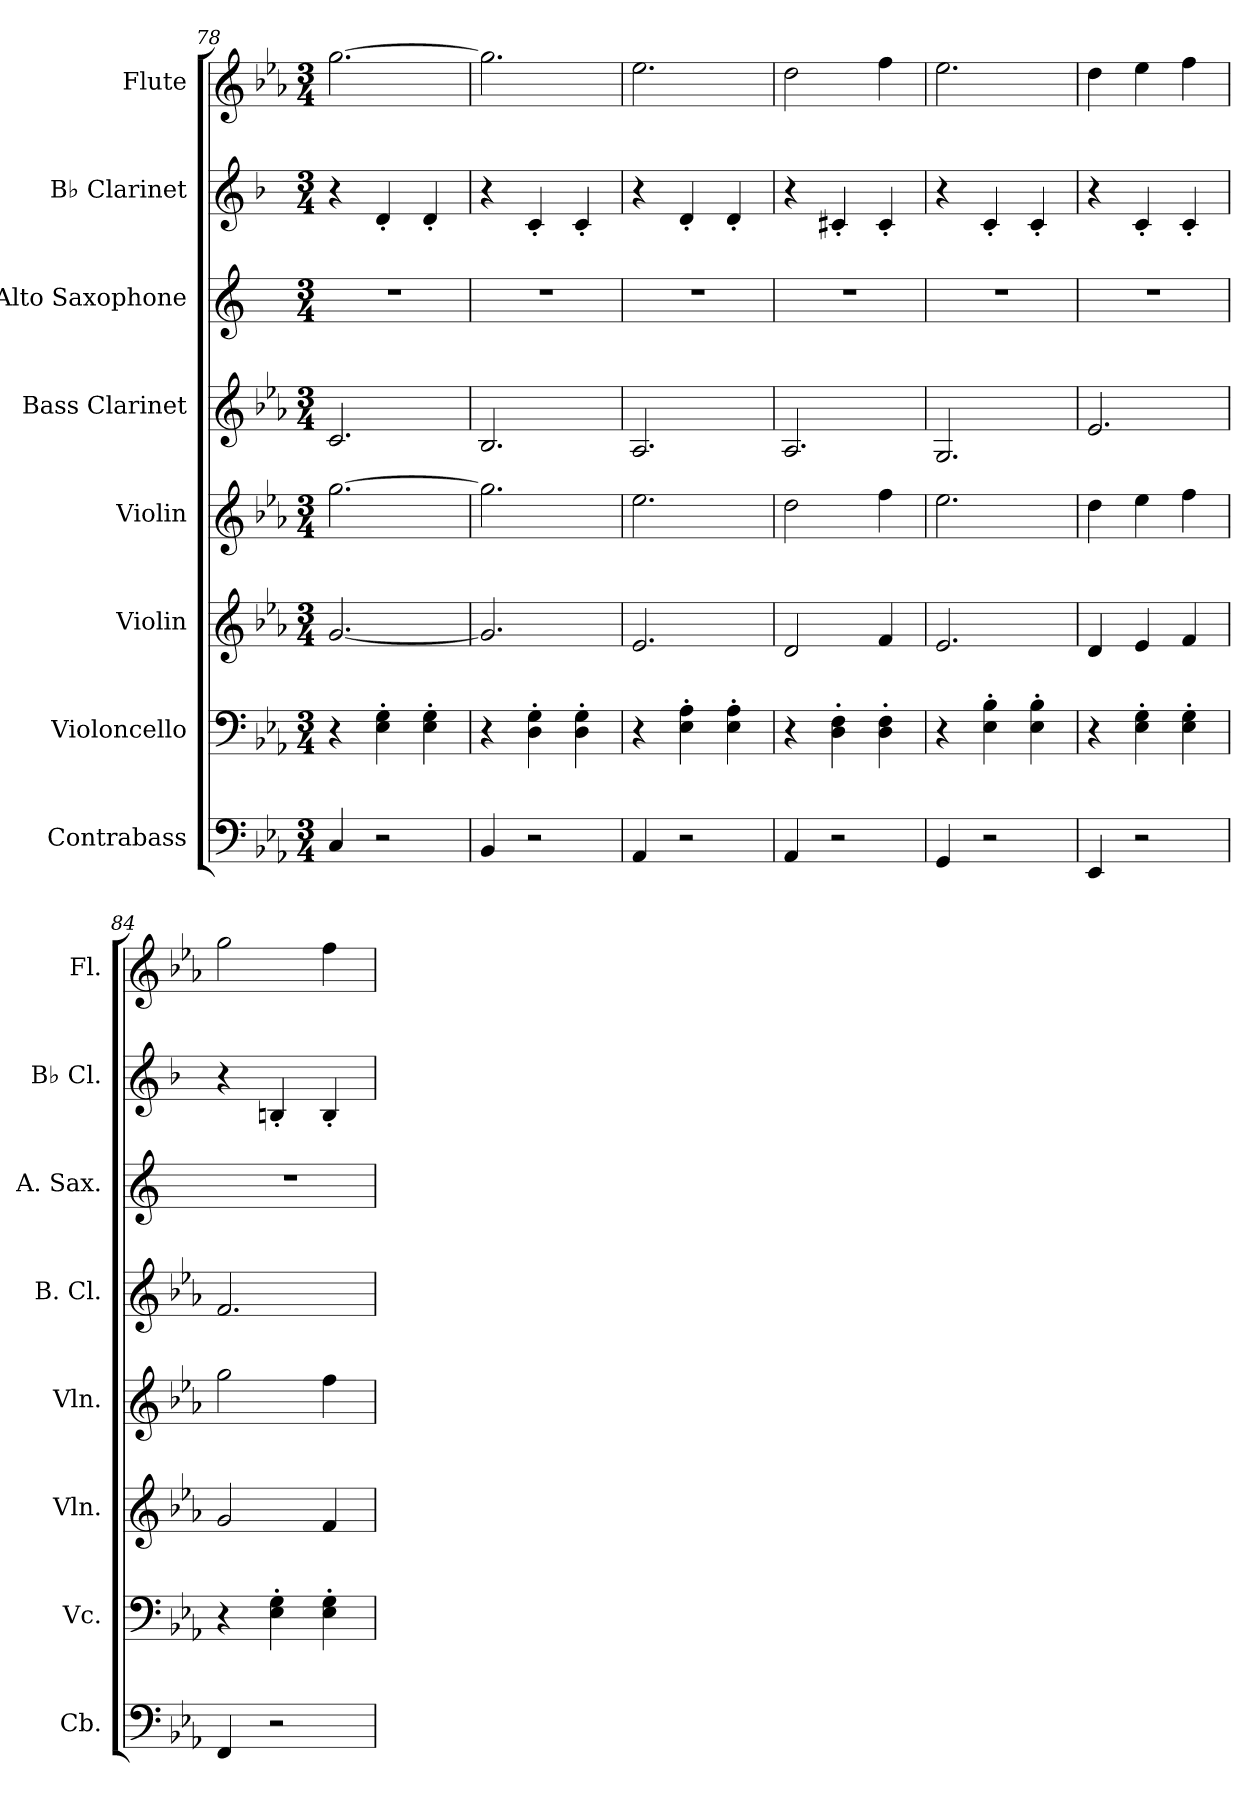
**kern	**kern	**kern	**kern	**kern	**kern	**kern	**kern
*part8	*part7	*part6	*part5	*part4	*part3	*part2	*part1
*staff8	*staff7	*staff6	*staff5	*staff4	*staff3	*staff2	*staff1
*I"Contrabass	*I"Violoncello	*I"Violin	*I"Violin	*I"Bass Clarinet	*I"Alto Saxophone	*I"B♭ Clarinet	*I"Flute
*I'Cb.	*I'Vc.	*I'Vln.	*I'Vln.	*I'B. Cl.	*I'A. Sax.	*I'B♭ Cl.	*I'Fl.
*clefF4	*clefF4	*clefG2	*clefG2	*clefG2	*clefG2	*clefG2	*clefG2
*ITrd7c12	*	*	*	*ITrd8c14	*ITrd5c9	*ITrd1c2	*
*k[b-e-a-]	*k[b-e-a-]	*k[b-e-a-]	*k[b-e-a-]	*k[b-e-a-]	*k[b-e-a-]	*k[b-e-a-]	*k[b-e-a-]
*M3/4	*M3/4	*M3/4	*M3/4	*M3/4	*M3/4	*M3/4	*M3/4
=78	=78	=78	=78	=78	=78	=78	=78
4CC/	4r	[2.g/	[2.gg\	2.C/	2.r	4r	[2.gg\
2r	4E-\' 4G\'	.	.	.	.	4c'/	.
.	4E-\' 4G\'	.	.	.	.	4c'/	.
=79	=79	=79	=79	=79	=79	=79	=79
4BBB-/	4r	2.g/]	2.gg\]	2.BB-/	2.r	4r	2.gg\]
2r	4D\' 4G\'	.	.	.	.	4B-'/	.
.	4D\' 4G\'	.	.	.	.	4B-'/	.
=80	=80	=80	=80	=80	=80	=80	=80
4AAA-/	4r	2.e-/	2.ee-\	2.AA-/	2.r	4r	2.ee-\
2r	4E-\' 4A-\'	.	.	.	.	4c'/	.
.	4E-\' 4A-\'	.	.	.	.	4c'/	.
=81	=81	=81	=81	=81	=81	=81	=81
4AAA-/	4r	2d/	2dd\	2.AA-/	2.r	4r	2dd\
2r	4D\' 4F\'	.	.	.	.	4Bn'/	.
.	4D\' 4F\'	4f/	4ff\	.	.	4B'/	4ff\
=82	=82	=82	=82	=82	=82	=82	=82
4GGG/	4r	2.e-/	2.ee-\	2.GG/	2.r	4r	2.ee-\
2r	4E-\' 4B-\'	.	.	.	.	4B-'/	.
.	4E-\' 4B-\'	.	.	.	.	4B-'/	.
=83	=83	=83	=83	=83	=83	=83	=83
4EEE-/	4r	4d/	4dd\	2.E-/	2.r	4r	4dd\
2r	4E-\' 4G\'	4e-/	4ee-\	.	.	4B-'/	4ee-\
.	4E-\' 4G\'	4f/	4ff\	.	.	4B-'/	4ff\
=84	=84	=84	=84	=84	=84	=84	=84
4FFF/	4r	2g/	2gg\	2.F/	2.r	4r	2gg\
2r	4E-\' 4G\'	.	.	.	.	4An'/	.
.	4E-\' 4G\'	4f/	4ff\	.	.	4A'/	4ff\
=	=	=	=	=	=	=	=
*-	*-	*-	*-	*-	*-	*-	*-
